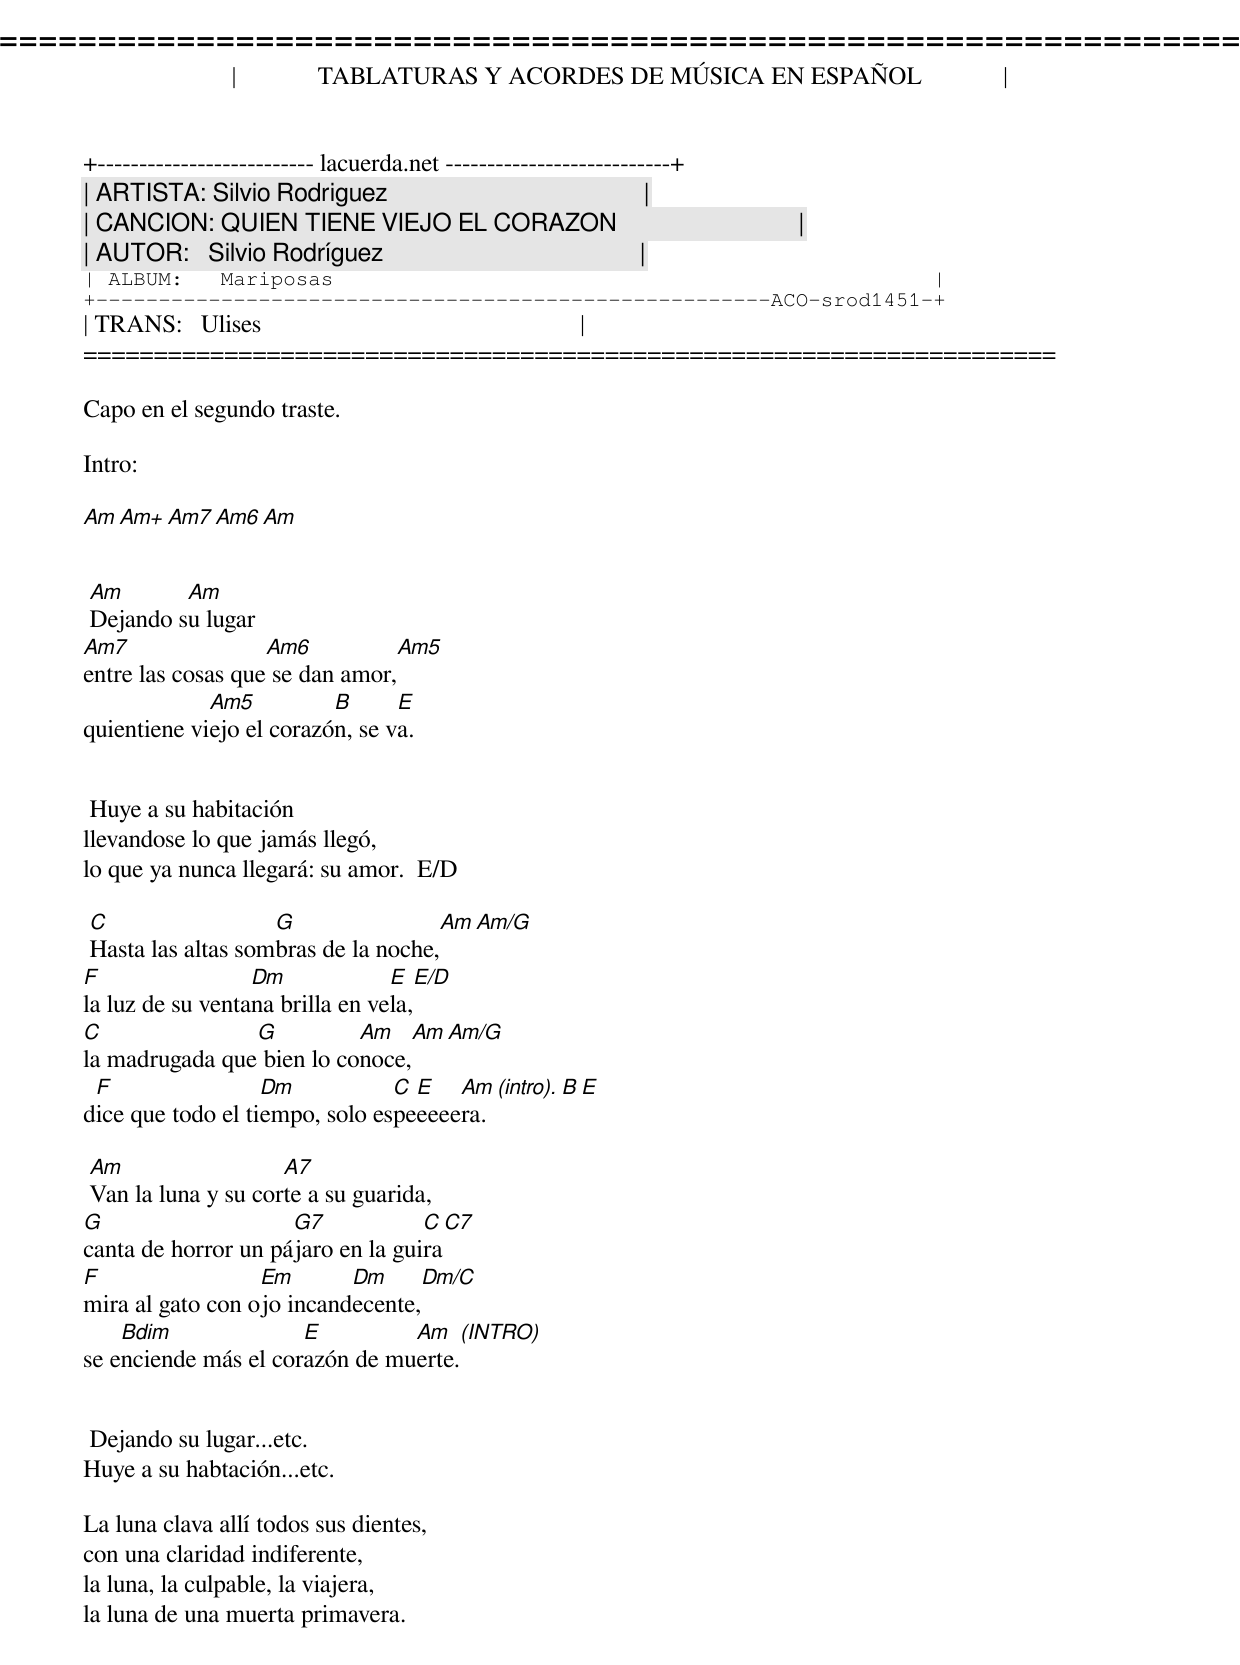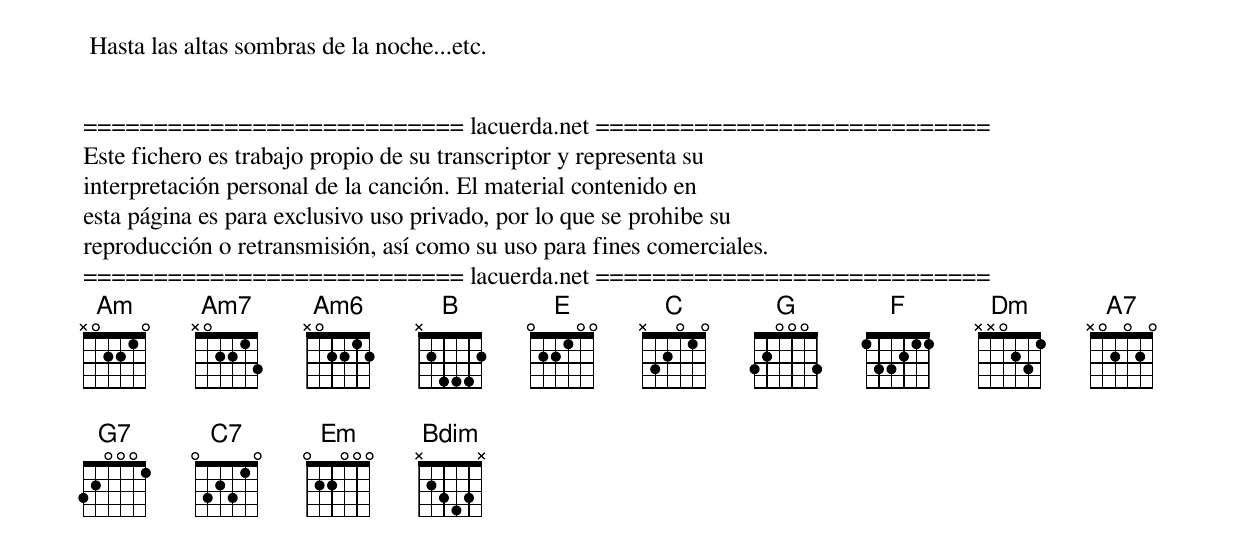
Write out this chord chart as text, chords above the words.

=====================================================================
|             TABLATURAS Y ACORDES DE MÚSICA EN ESPAÑOL             |
+-------------------------- lacuerda.net ---------------------------+
| ARTISTA: Silvio Rodriguez                                         |
| CANCION: QUIEN TIENE VIEJO EL CORAZON                             |
| AUTOR:   Silvio Rodríguez                                         |
| ALBUM:   Mariposas                                                |
+------------------------------------------------------ACO-srod1451-+
| TRANS:   Ulises                                                   |
=====================================================================

Capo en el segundo traste.

Intro:

Am Am+ Am7 Am6 Am


 Am       Am
 Dejando su lugar
Am7                Am6           Am5
entre las cosas que se dan amor,
             Am5          B      E
quientiene viejo el corazón, se va.


 Huye a su habitación
llevandose lo que jamás llegó,
lo que ya nunca llegará: su amor.  E/D

 C                  G                  Am  Am/G
 Hasta las altas sombras de la noche,
F                 Dm             E   E/D
la luz de su ventana brilla en vela,
C               G          Am       Am Am/G
la madrugada que bien lo conoce,
 F                 Dm           C E   Am   (intro). B E
dice que todo el tiempo, solo espeeeeera.

 Am                  A7
 Van la luna y su corte a su guarida,
G                    G7            C C7
canta de horror un pájaro en la guira
F                 Em       Dm           Dm/C
mira al gato con ojo incandecente,
    Bdim              E         Am    (INTRO)
se enciende más el corazón de muerte.


 Dejando su lugar...etc.
Huye a su habtación...etc.

La luna clava allí todos sus dientes,
con una claridad indiferente,
la luna, la culpable, la viajera,
la luna de una muerta primavera.

 Hasta las altas sombras de la noche...etc.


=========================== lacuerda.net ============================
Este fichero es trabajo propio de su transcriptor y representa su
interpretación personal de la canción. El material contenido en
esta página es para exclusivo uso privado, por lo que se prohibe su
reproducción o retransmisión, así como su uso para fines comerciales.
=========================== lacuerda.net ============================
